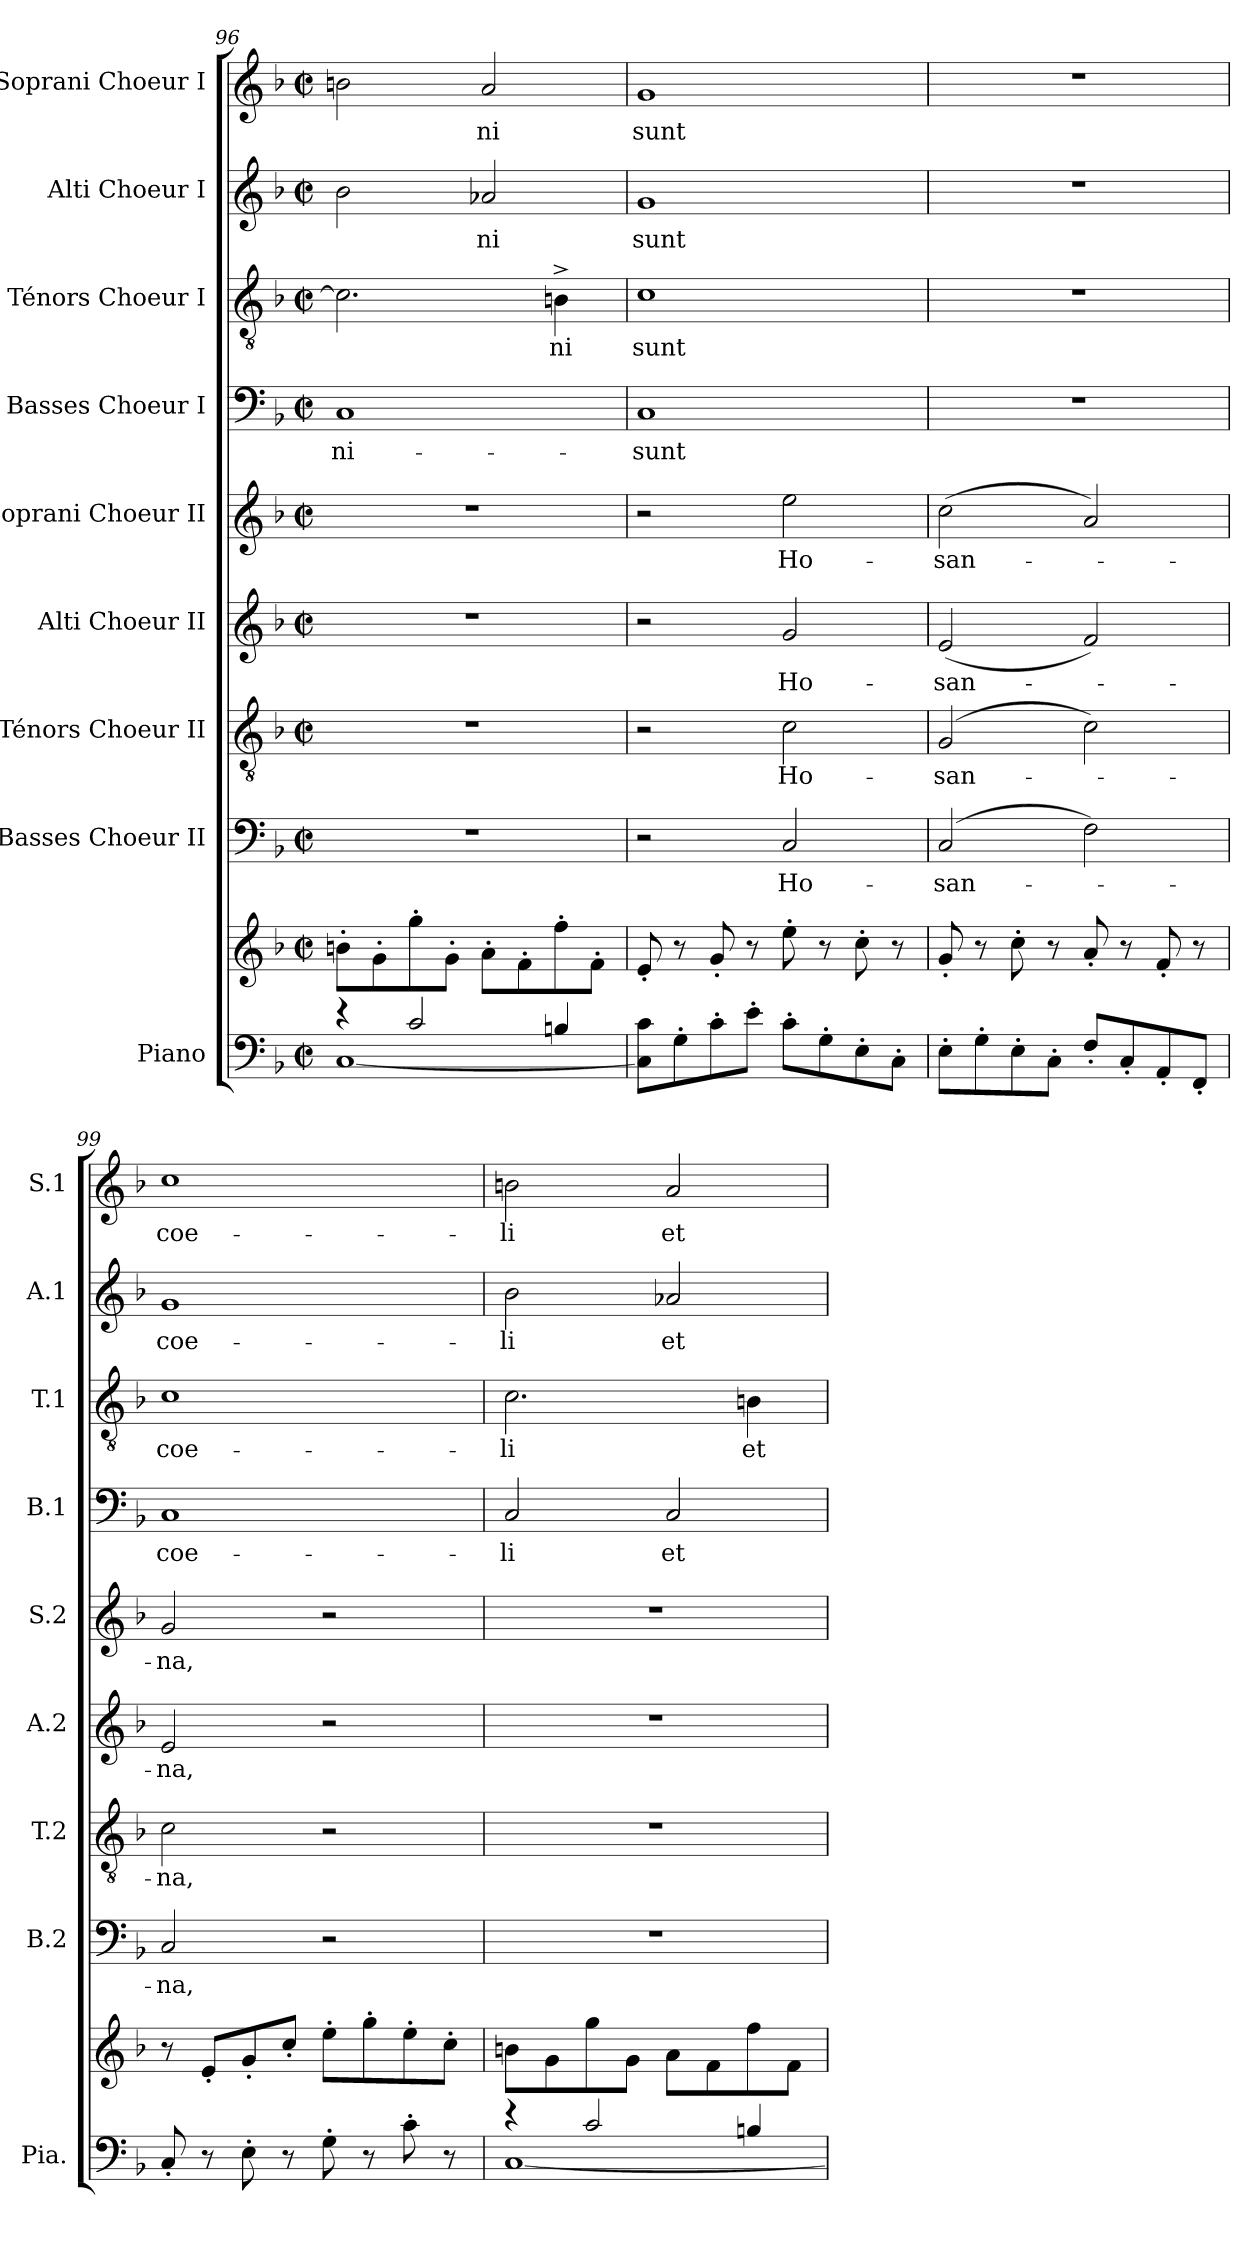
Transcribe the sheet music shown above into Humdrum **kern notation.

**kern	**kern	**kern	**text	**kern	**text	**kern	**text	**kern	**text	**kern	**text	**kern	**text	**kern	**text	**kern	**text
*part9	*part9	*part8	*part8	*part7	*part7	*part6	*part6	*part5	*part5	*part4	*part4	*part3	*part3	*part2	*part2	*part1	*part1
*staff10	*staff9	*staff8	*staff8	*staff7	*staff7	*staff6	*staff6	*staff5	*staff5	*staff4	*staff4	*staff3	*staff3	*staff2	*staff2	*staff1	*staff1
*I"Piano	*	*I"Basses Choeur II	*	*I"Ténors Choeur II	*	*I"Alti Choeur II	*	*I"Soprani Choeur II	*	*I"Basses Choeur I	*	*I"Ténors Choeur I	*	*I"Alti Choeur I	*	*I"Soprani Choeur I	*
*I'Pia.	*	*I'B.2	*	*I'T.2	*	*I'A.2	*	*I'S.2	*	*I'B.1	*	*I'T.1	*	*I'A.1	*	*I'S.1	*
*clefF4	*clefG2	*clefF4	*	*clefGv2	*	*clefG2	*	*clefG2	*	*clefF4	*	*clefGv2	*	*clefG2	*	*clefG2	*
*	*	*	*	*	*	*	*	*	*	*	*	*	*	*ITrd2c3	*	*	*
*k[b-]	*k[b-]	*k[b-]	*	*k[b-]	*	*k[b-]	*	*k[b-]	*	*k[b-]	*	*k[b-]	*	*k[f#c#]	*	*k[b-]	*
*M2/2	*M2/2	*M2/2	*	*M2/2	*	*M2/2	*	*M2/2	*	*M2/2	*	*M2/2	*	*M2/2	*	*M2/2	*
*met(c|)	*met(c|)	*met(c|)	*	*met(c|)	*	*met(c|)	*	*met(c|)	*	*met(c|)	*	*met(c|)	*	*met(c|)	*	*met(c|)	*
=96	=96	=96	=96	=96	=96	=96	=96	=96	=96	=96	=96	=96	=96	=96	=96	=96	=96
*^	*	*	*	*	*	*	*	*	*	*	*	*	*	*	*	*	*
4r	[1C	8bn'\L	1r	.	1r	.	1r	.	1r	.	1C	-ni-	2.c\]	.	2gi\	.	2bn\	.
.	.	8g'\	.	.	.	.	.	.	.	.	.	.	.	.	.	.	.	.
2c/	.	8gg'\	.	.	.	.	.	.	.	.	.	.	.	.	.	.	.	.
.	.	8g'\J	.	.	.	.	.	.	.	.	.	.	.	.	.	.	.	.
.	.	8a'\L	.	.	.	.	.	.	.	.	.	.	.	.	2fni/	-ni	2a/	-ni
.	.	8f'\	.	.	.	.	.	.	.	.	.	.	.	.	.	.	.	.
4Bn/	.	8ff'\	.	.	.	.	.	.	.	.	.	.	4Bn^\	-ni	.	.	.	.
.	.	8f'\J	.	.	.	.	.	.	.	.	.	.	.	.	.	.	.	.
*v	*v	*	*	*	*	*	*	*	*	*	*	*	*	*	*	*	*	*
!!LO:PB:g=z
=97	=97	=97	=97	=97	=97	=97	=97	=97	=97	=97	=97	=97	=97	=97	=97	=97	=97
*	*	*^	*	*^	*	*^	*	*	*	*	*	*	*	*	*	*	*
8C\] 8c\L	8e'/	2r	2ryy	.	2r	2ryy	.	2r	2ryy	.	2r	.	1C	-sunt	1c	sunt	1ei	sunt	1g	sunt
8G'\	8r	.	.	.	.	.	.	.	.	.	.	.	.	.	.	.	.	.	.	.
8c'\	8g'/	.	.	.	.	.	.	.	.	.	.	.	.	.	.	.	.	.	.	.
8e'\J	8r	.	.	.	.	.	.	.	.	.	.	.	.	.	.	.	.	.	.	.
8c'\L	8ee'\	2C/	2ryy	Ho-	2c\	2ryy	Ho-	2gi/	2ryy	Ho-	2ee\	Ho-	.	.	.	.	.	.	.	.
8G'\	8r	.	.	.	.	.	.	.	.	.	.	.	.	.	.	.	.	.	.	.
8E'\	8cc'\	.	.	.	.	.	.	.	.	.	.	.	.	.	.	.	.	.	.	.
8C'\J	8r	.	.	.	.	.	.	.	.	.	.	.	.	.	.	.	.	.	.	.
*	*	*v	*v	*	*	*	*	*v	*v	*	*	*	*	*	*	*	*	*	*	*
*	*	*	*	*v	*v	*	*	*	*	*	*	*	*	*	*	*	*	*
=98	=98	=98	=98	=98	=98	=98	=98	=98	=98	=98	=98	=98	=98	=98	=98	=98	=98
8E'\L	8g'/	(2C/	-san-	(2G/	-san-	(2ei/	-san-	(2cc\	-san-	1r	.	1r	.	1r	.	1r	.
8G'\	8r	.	.	.	.	.	.	.	.	.	.	.	.	.	.	.	.
8E'\	8cc'\	.	.	.	.	.	.	.	.	.	.	.	.	.	.	.	.
8C'\J	8r	.	.	.	.	.	.	.	.	.	.	.	.	.	.	.	.
8F'/L	8a'/	2F\)	.	2c\)	.	2fi/)	.	2a/)	.	.	.	.	.	.	.	.	.
8C'/	8r	.	.	.	.	.	.	.	.	.	.	.	.	.	.	.	.
8AA'/	8f'/	.	.	.	.	.	.	.	.	.	.	.	.	.	.	.	.
8FF'/J	8r	.	.	.	.	.	.	.	.	.	.	.	.	.	.	.	.
=99	=99	=99	=99	=99	=99	=99	=99	=99	=99	=99	=99	=99	=99	=99	=99	=99	=99
8C'/	8r	2C/	-na,	2c\	-na,	2ei/	-na,	2g/	-na,	1C	coe-	1c	coe-	1ei	coe-	1cc	coe-
8r	8e'/L	.	.	.	.	.	.	.	.	.	.	.	.	.	.	.	.
8E'\	8g'/	.	.	.	.	.	.	.	.	.	.	.	.	.	.	.	.
8r	8cc'/J	.	.	.	.	.	.	.	.	.	.	.	.	.	.	.	.
8G'\	8ee'\L	2r	.	2r	.	2r	.	2r	.	.	.	.	.	.	.	.	.
8r	8gg'\	.	.	.	.	.	.	.	.	.	.	.	.	.	.	.	.
8c'\	8ee'\	.	.	.	.	.	.	.	.	.	.	.	.	.	.	.	.
8r	8cc'\J	.	.	.	.	.	.	.	.	.	.	.	.	.	.	.	.
=100	=100	=100	=100	=100	=100	=100	=100	=100	=100	=100	=100	=100	=100	=100	=100	=100	=100
*^	*	*	*	*	*	*	*	*	*	*	*	*	*	*	*	*	*
4r	[1C	8bn\L	1r	.	1r	.	1r	.	1r	.	2C/	-li	2.c\	-li	2gi\	-li	2bn\	-li
.	.	8g\	.	.	.	.	.	.	.	.	.	.	.	.	.	.	.	.
2c/	.	8gg\	.	.	.	.	.	.	.	.	.	.	.	.	.	.	.	.
.	.	8g\J	.	.	.	.	.	.	.	.	.	.	.	.	.	.	.	.
.	.	8a\L	.	.	.	.	.	.	.	.	2C/	et	.	.	2fni/	et	2a/	et
.	.	8f\	.	.	.	.	.	.	.	.	.	.	.	.	.	.	.	.
4Bn/	.	8ff\	.	.	.	.	.	.	.	.	.	.	4Bn\	et	.	.	.	.
.	.	8f\J	.	.	.	.	.	.	.	.	.	.	.	.	.	.	.	.
*v	*v	*	*	*	*	*	*	*	*	*	*	*	*	*	*	*	*	*
=	=	=	=	=	=	=	=	=	=	=	=	=	=	=	=	=	=
*-	*-	*-	*-	*-	*-	*-	*-	*-	*-	*-	*-	*-	*-	*-	*-	*-	*-
